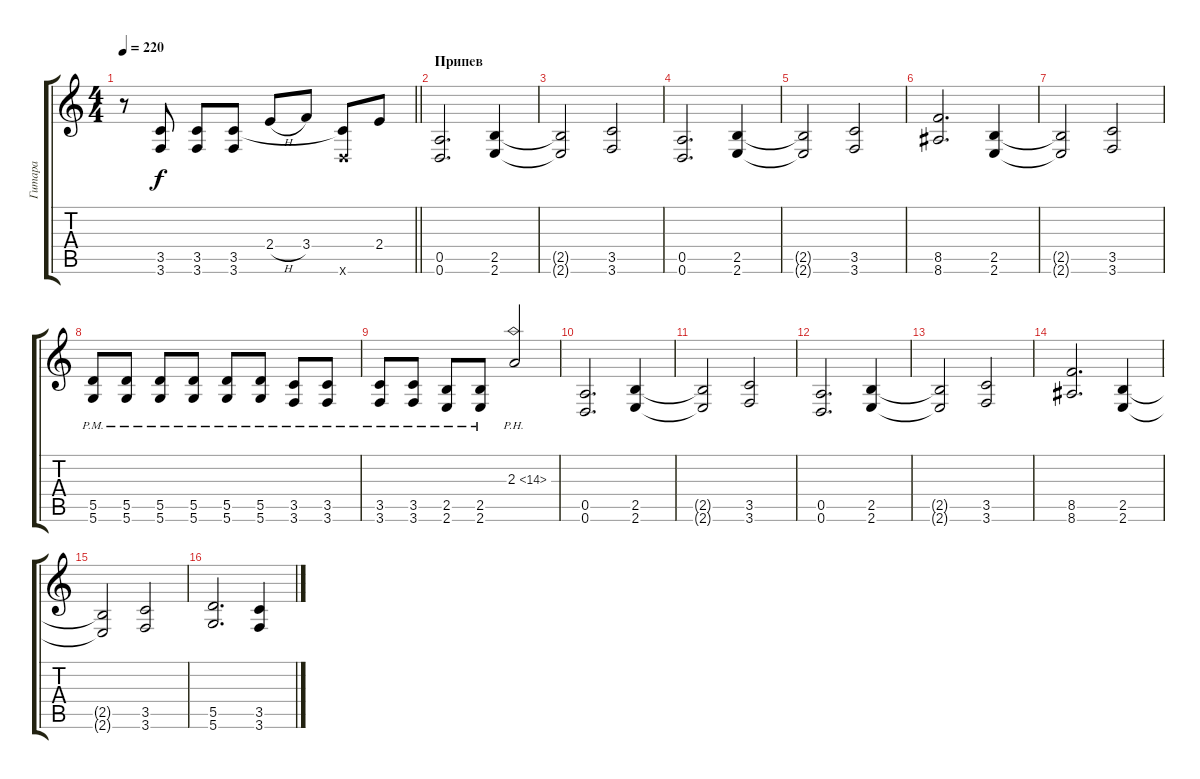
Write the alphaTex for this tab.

\track ("Гитара" "Гитара") {instrument distortionguitar}
\staff {score tabs}
\tuning (E4 B3 G3 D3 A2 D2) {hide}
\ts (4 4)
\tempo 220
\clef g2
\barLineRight lightlight
\ks c
r.8{dy f} (3.5 3.6).8 (3.5 3.6).8 (3.5 3.6).8 2.4{h}.8 3.4.8 (3.5{t} 0.6{x}).8 2.4.8 |
\section ("" "Припев")
(0.5 0.6).2{d} (2.5 2.6).4 |
(2.5{t} 2.6{t}).2 (3.5 3.6).2 |
(0.5 0.6).2{d} (2.5 2.6).4 |
(2.5{t} 2.6{t}).2 (3.5 3.6).2 |
(8.5 8.6).2{d} (2.5 2.6).4 |
(2.5{t} 2.6{t}).2 (3.5 3.6).2 |
(5.5{pm} 5.6{pm}).8 (5.5{pm} 5.6{pm}).8 (5.5{pm} 5.6{pm}).8 (5.5{pm} 5.6{pm}).8 (5.5{pm} 5.6{pm}).8 (5.5{pm} 5.6{pm}).8 (3.5{pm} 3.6{pm}).8 (3.5{pm} 3.6{pm}).8 |
(3.5{pm} 3.6{pm}).8 (3.5{pm} 3.6{pm}).8 (2.5{pm} 2.6{pm}).8 (2.5{pm} 2.6{pm}).8 2.3{ph 12}.2 |
(0.5 0.6).2{d} (2.5 2.6).4 |
(2.5{t} 2.6{t}).2 (3.5 3.6).2 |
(0.5 0.6).2{d} (2.5 2.6).4 |
(2.5{t} 2.6{t}).2 (3.5 3.6).2 |
(8.5 8.6).2{d} (2.5 2.6).4 |
(2.5{t} 2.6{t}).2 (3.5 3.6).2 |
(5.5 5.6).2{d} (3.5 3.6).4
